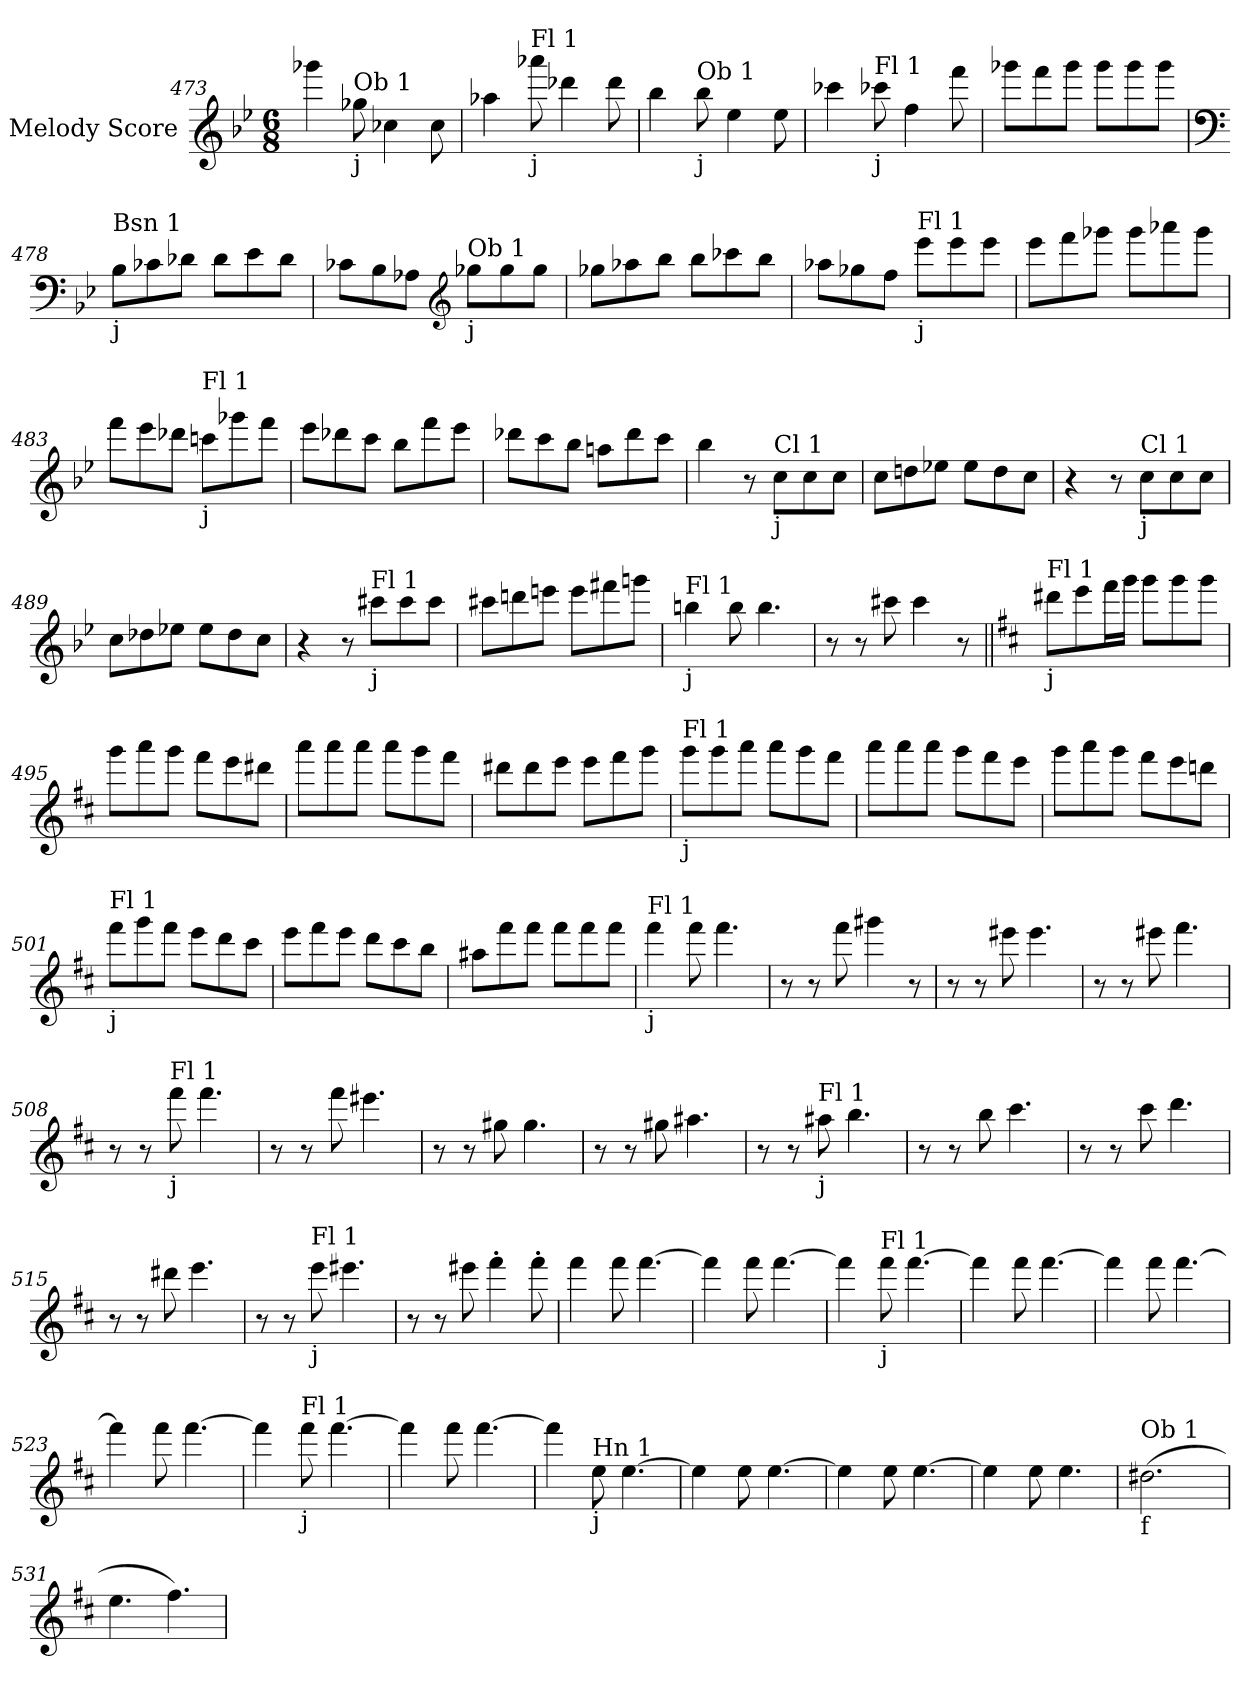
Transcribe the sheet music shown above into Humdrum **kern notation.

**kern
*part1
*staff1
*I"Melody Score
*clefG2
*k[b-e-]
*M6/8
=473
4ggg-X\
!LO:TX:a:t=Ob 1
!LO:TX:b:t=j
8gg-X\
4cc-X\
8cc-\
=474
4aa-X\
!LO:TX:a:t=Fl 1
!LO:TX:b:t=j
8aaa-X\
4ddd-X\
8ddd-\
=475
4bb-\
!LO:TX:a:t=Ob 1
!LO:TX:b:t=j
8bb-\
4ee-\
8ee-\
=476
4ccc-X\
!LO:TX:a:t=Fl 1
!LO:TX:b:t=j
8ccc-X\
4ff\
8fff\
=477
8ggg-X\L
8fff\
8ggg-\J
8ggg-\L
8ggg-\
8ggg-\J
=478
*clefF4
!LO:TX:a:t=Bsn 1
!LO:TX:b:t=j
8B-\L
8c-X\
8d-X\J
8d-\L
8e-\
8d-\J
=479
8c-X\L
8B-\
8A-X\J
*clefG2
!LO:TX:a:t=Ob 1
!LO:TX:b:t=j
8gg-X\L
8gg-\
8gg-\J
=480
8gg-X\L
8aa-X\
8bb-\J
8bb-\L
8ccc-X\
8bb-\J
=481
8aa-X\L
8gg-X\
8ff\J
!LO:TX:a:t=Fl 1
!LO:TX:b:t=j
8eee-\L
8eee-\
8eee-\J
=482
8eee-\L
8fff\
8ggg-X\J
8ggg-\L
8aaa-X\
8ggg-\J
=483
8fff\L
8eee-\
8ddd-X\J
!LO:TX:a:t=Fl 1
!LO:TX:b:t=j
8cccn\L
8ggg-X\
8fff\J
=484
8eee-\L
8ddd-X\
8ccc\J
8bb-\L
8fff\
8eee-\J
=485
8ddd-X\L
8ccc\
8bb-\J
8aan\L
8ddd-\
8ccc\J
=486
4bb-\
8r
!LO:TX:a:t=Cl 1
!LO:TX:b:t=j
8cc\L
8cc\
8cc\J
=487
8cc\L
8ddn\
8ee-X\J
8ee-\L
8dd\
8cc\J
=488
4r
8r
!LO:TX:a:t=Cl 1
!LO:TX:b:t=j
8cc\L
8cc\
8cc\J
=489
8cc\L
8dd-X\
8ee-X\J
8ee-\L
8dd-\
8cc\J
=490
4r
8r
!LO:TX:a:t=Fl 1
!LO:TX:b:t=j
8ccc#X\L
8ccc#\
8ccc#\J
=491
8ccc#X\L
8dddn\
8eeen\J
8eee\L
8fff#X\
8gggn\J
=492
!LO:TX:a:t=Fl 1
!LO:TX:b:t=j
4bbn\
8bb\
4.bb\
=493
8r
8r
8ccc#X\
4ccc#\
8r
=494||
*k[f#c#]
!LO:TX:a:t=Fl 1
!LO:TX:b:t=j
8ddd#X\L
8eee\
16fff#\L
16ggg\JJ
8ggg\L
8ggg\
8ggg\J
=495
8ggg\L
8aaa\
8ggg\J
8fff#\L
8eee\
8ddd#X\J
=496
8aaa\L
8aaa\
8aaa\J
8aaa\L
8ggg\
8fff#\J
=497
8ddd#X\L
8ddd#\
8eee\J
8eee\L
8fff#\
8ggg\J
=498
!LO:TX:a:t=Fl 1
!LO:TX:b:t=j
8ggg\L
8ggg\
8aaa\J
8aaa\L
8ggg\
8fff#\J
=499
8aaa\L
8aaa\
8aaa\J
8ggg\L
8fff#\
8eee\J
=500
8ggg\L
8aaa\
8ggg\J
8fff#\L
8eee\
8dddn\J
=501
!LO:TX:a:t=Fl 1
!LO:TX:b:t=j
8fff#\L
8ggg\
8fff#\J
8eee\L
8ddd\
8ccc#\J
=502
8eee\L
8fff#\
8eee\J
8ddd\L
8ccc#\
8bb\J
=503
8aa#X\L
8fff#\
8fff#\J
8fff#\L
8fff#\
8fff#\J
=504
!LO:TX:a:t=Fl 1
!LO:TX:b:t=j
4fff#\
8fff#\
4.fff#\
=505
8r
8r
8fff#\
4ggg#X\
8r
=506
8r
8r
8eee#X\
4.eee#\
=507
8r
8r
8eee#X\
4.fff#\
=508
8r
8r
!LO:TX:a:t=Fl 1
!LO:TX:b:t=j
8fff#\
4.fff#\
=509
8r
8r
8fff#\
4.eee#X\
=510
8r
8r
8gg#X\
4.gg#\
=511
8r
8r
8gg#X\
4.aa#X\
=512
8r
8r
!LO:TX:a:t=Fl 1
!LO:TX:b:t=j
8aa#X\
4.bb\
=513
8r
8r
8bb\
4.ccc#\
=514
8r
8r
8ccc#\
4.ddd\
=515
8r
8r
8ddd#X\
4.eee\
=516
8r
8r
!LO:TX:a:t=Fl 1
!LO:TX:b:t=j
8eee\
4.eee#X\
=517
8r
8r
8eee#X\
4fff#'\
8fff#'\
=518
4fff#\
8fff#\
[4.fff#\
=519
4fff#\]
8fff#\
[4.fff#\
=520
4fff#\]
!LO:TX:a:t=Fl 1
!LO:TX:b:t=j
8fff#\
[4.fff#\
=521
4fff#\]
8fff#\
[4.fff#\
=522
4fff#\]
8fff#\
[4.fff#\
=523
4fff#\]
8fff#\
[4.fff#\
=524
4fff#\]
!LO:TX:a:t=Fl 1
!LO:TX:b:t=j
8fff#\
[4.fff#\
=525
4fff#\]
8fff#\
[4.fff#\
=526
4fff#\]
!LO:TX:a:t=Hn 1
!LO:TX:b:t=j
8ee\
[4.ee\
=527
4ee\]
8ee\
[4.ee\
=528
4ee\]
8ee\
[4.ee\
=529
4ee\]
8ee\
4.ee\
=530
!LO:TX:a:t=Ob 1
!LO:TX:b:t=f
(2.dd#X\
=531
4.ee\
4.ff#\)
=
*-
